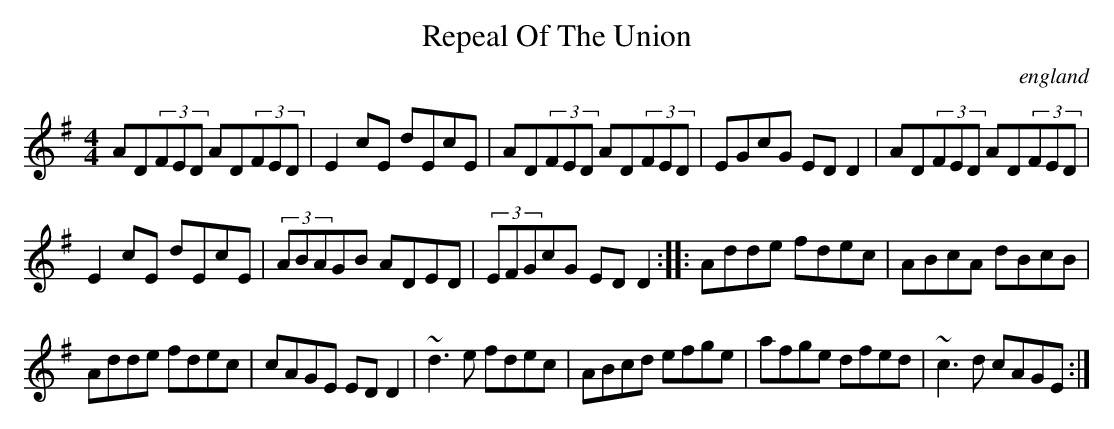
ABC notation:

X:1
T:Repeal Of The Union
O:england
M:4/4
K:G
AD(3FED AD(3FED | E2cE dEcE | AD(3FED AD(3FED | EGcG EDD2 | AD(3FED AD(3FED |
E2cE dEcE | (3ABAGB ADED | (3EFGcG EDD2 :: Adde fdec | ABcA dBcB |
Adde fdec | cAGE EDD2 | ~d3e fdec | ABcd efge | afge dfed | ~c3d cAGE :|
